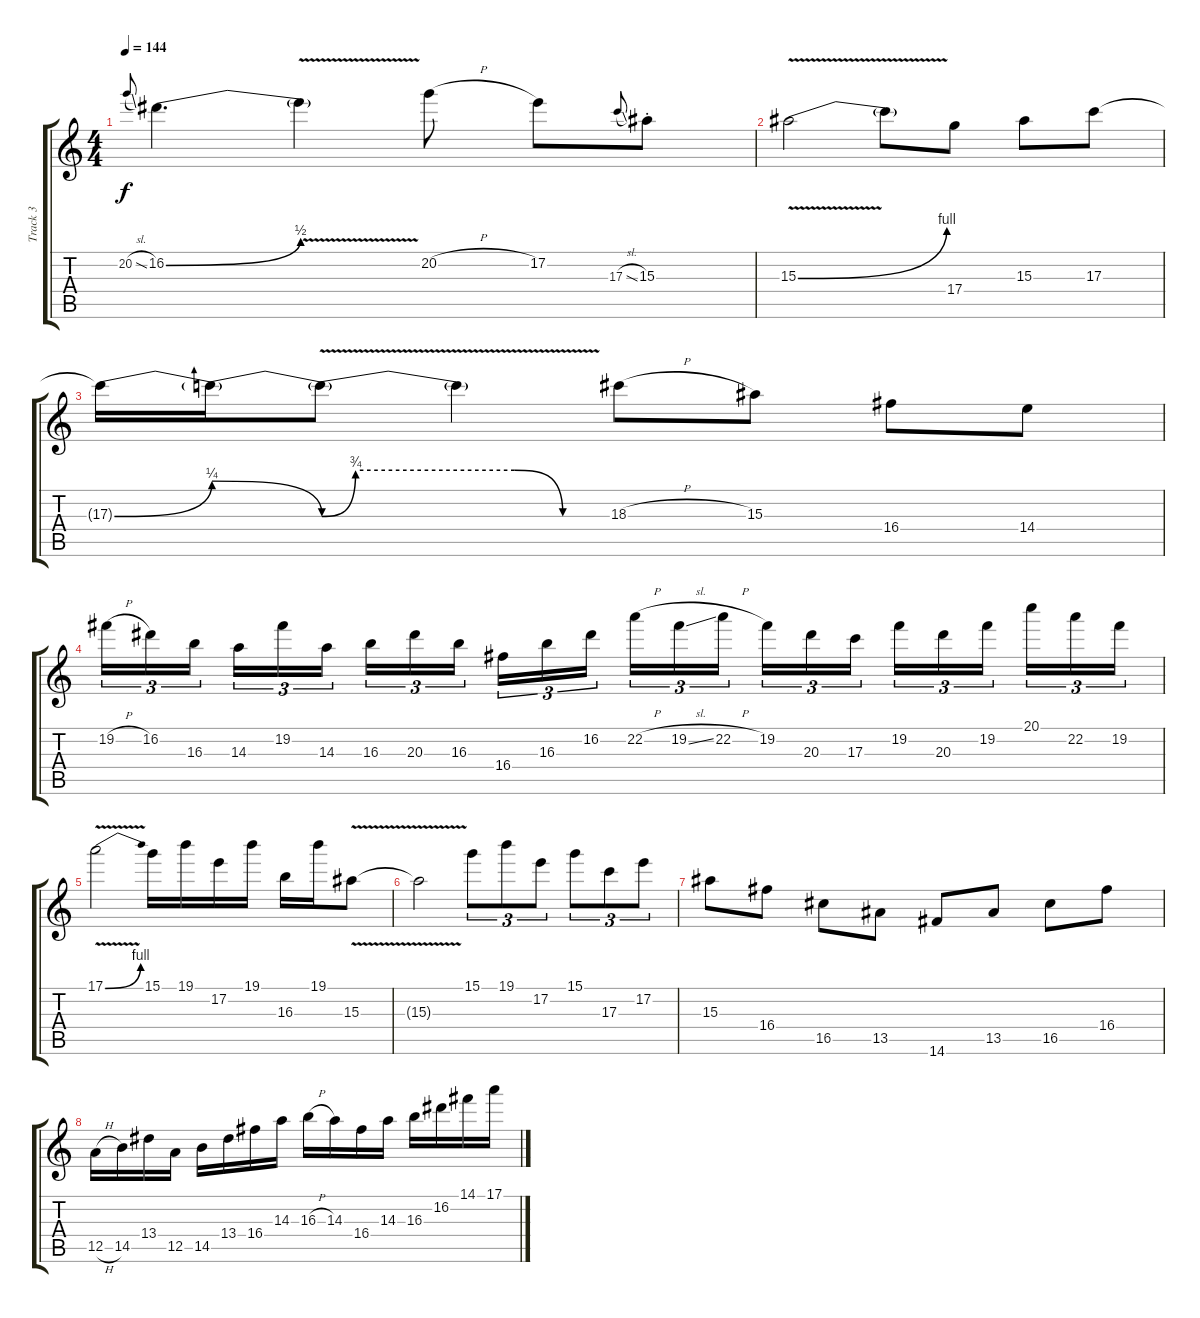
\track ("Track 3" "Track 3") {instrument distortionguitar}
\staff {score tabs}
\tuning (E4 B3 G3 D3 A2 E2) {hide}
\ts (4 4)
\tempo 144
\clef g2
\ks c
20.2{sl}.8{gr onbeat dy f} 16.2{be (bend 0 0 60 2)}.4{d volume 5 instrument distortionguitar} 16.2{v t}.4 20.2{h}.8 17.2.8 17.3{sl}.8{gr onbeat} 15.3{st}.8 |
15.3{be (bend 0 0 60 4) v}.2 15.3{t}.8 17.4.8 15.3.8 17.3.8 |
17.3{be (bend 0 0 60 1) t}.16 17.3{be (release 0 1 60 0) t}.16 17.3{be (custom 0 0 7 3 40 3 50 0 60 0) v t}.8 17.3{t}.4 18.3{h}.8 15.3.8 16.4.8 14.4.8 |
19.2{h}.16{tu (3 2)} 16.2.16{tu (3 2)} 16.3.16{tu (3 2) beam splitsecondary} 14.3.16{tu (3 2)} 19.2.16{tu (3 2)} 14.3.16{tu (3 2)} 16.3.16{tu (3 2)} 20.3.16{tu (3 2)} 16.3.16{tu (3 2) beam splitsecondary} 16.4.16{tu (3 2)} 16.3.16{tu (3 2)} 16.2.16{tu (3 2)} 22.2{h}.16{tu (3 2)} 19.2{sl}.16{tu (3 2)} 22.2{h}.16{tu (3 2) beam splitsecondary} 19.2.16{tu (3 2)} 20.3.16{tu (3 2)} 17.3.16{tu (3 2)} 19.2.16{tu (3 2)} 20.3.16{tu (3 2)} 19.2.16{tu (3 2) beam splitsecondary} 20.1.16{tu (3 2)} 22.2.16{tu (3 2)} 19.2.16{tu (3 2)} |
17.1{be (bend 0 0 60 4) v}.2 15.1.16 19.1.16 17.2.16 19.1.16 16.3.16 19.1.16 15.3{v}.8 |
15.3{t}.2 15.1.8{tu (3 2)} 19.1.8{tu (3 2)} 17.2.8{tu (3 2)} 15.1.8{tu (3 2)} 17.3.8{tu (3 2)} 17.2.8{tu (3 2)} |
15.3.8 16.4.8 16.5.8 13.5.8 14.6.8 13.5.8 16.5.8 16.4.8 |
12.5{h}.16 14.5.16 13.4.16 12.5.16 14.5.16 13.4.16 16.4.16 14.3.16 16.3{h}.16 14.3.16 16.4.16 14.3.16 16.3.16 16.2.16 14.1.16 17.1{sl}.16
